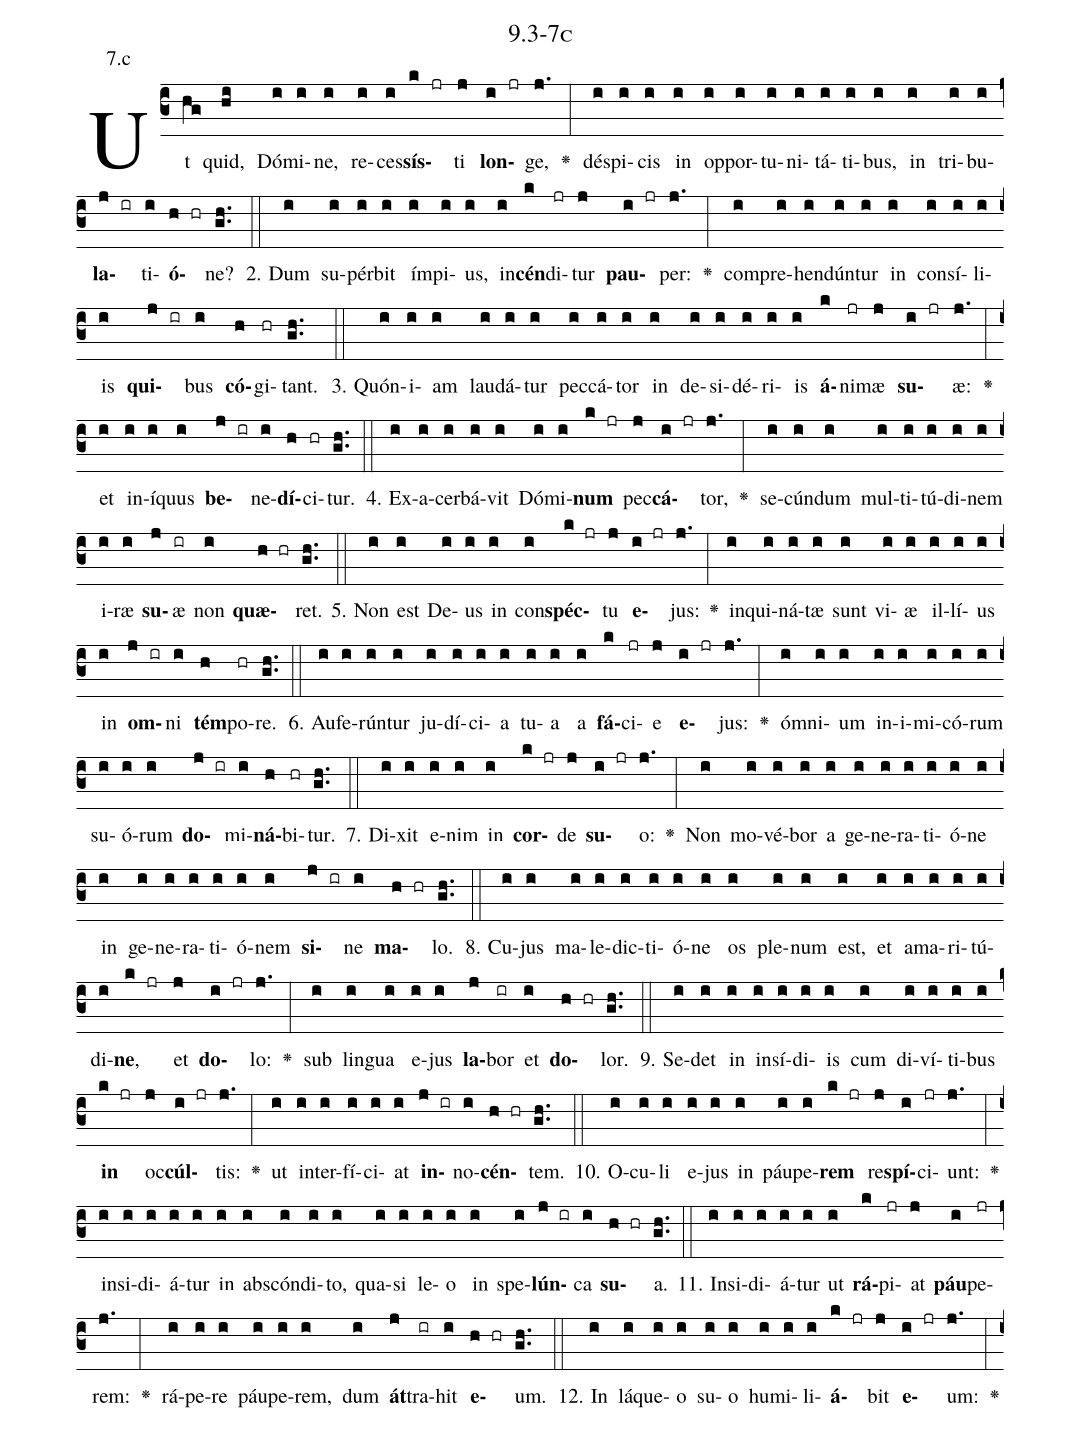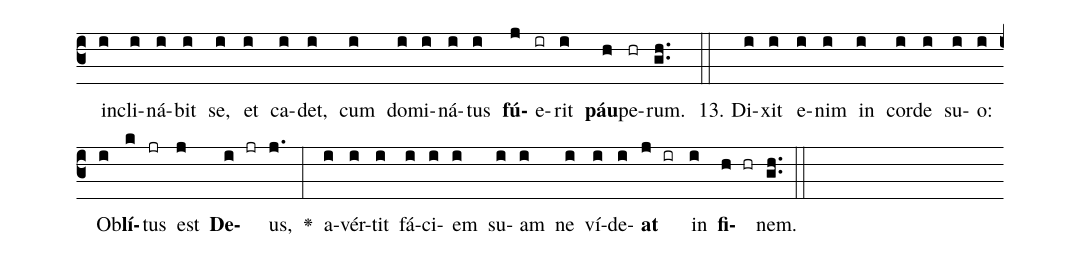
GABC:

name: 9.3-7c;
annotation: 7.c;
%%
(c3)Ut(hg) quid,(hi) Dó(i)mi(i)ne,(i) re(i)ces(i)<b>sís</b>(k jr)ti(j) <b>lon</b>(i jr)ge,(j.) <v>\greheightstar</v>(:) dé(i)spi(i)cis(i) in(i) op(i)por(i)tu(i)ni(i)tá(i)ti(i)bus,(i) in(i) tri(i)bu(i)<b>la</b>(j ir)ti(i)<b>ó</b>(h hr)ne?(gh..) (::)
2. Dum(i) su(i)pér(i)bit(i) ím(i)pi(i)us,(i) in(i)<b>cén</b>(k)di(jr)tur(j) <b>pau</b>(i jr)per:(j.) <v>\greheightstar</v>(:) com(i)pre(i)hen(i)dún(i)tur(i) in(i) con(i)sí(i)li(i)is(i) <b>qui</b>(j ir)bus(i) <b>có</b>(h)gi(hr)tant.(gh..) (::)
3. Quón(i)i(i)am(i) lau(i)dá(i)tur(i) pec(i)cá(i)tor(i) in(i) de(i)si(i)dé(i)ri(i)is(i) <b>á</b>(k)ni(jr)mæ(j) <b>su</b>(i jr)æ:(j.) <v>\greheightstar</v>(:) et(i) in(i)í(i)quus(i) <b>be</b>(j ir)ne(i)<b>dí</b>(h)ci(hr)tur.(gh..) (::)
4. Ex(i)a(i)cer(i)bá(i)vit(i) Dó(i)mi(i)<b>num</b>(k jr) pec(j)<b>cá</b>(i jr)tor,(j.) <v>\greheightstar</v>(:) se(i)cún(i)dum(i) mul(i)ti(i)tú(i)di(i)nem(i) i(i)ræ(i) <b>su</b>(j)æ(ir) non(i) <b>quæ</b>(h hr)ret.(gh..) (::)
5. Non(i) est(i) De(i)us(i) in(i) con(i)<b>spéc</b>(k jr)tu(j) <b>e</b>(i jr)jus:(j.) <v>\greheightstar</v>(:) in(i)qui(i)ná(i)tæ(i) sunt(i) vi(i)æ(i) il(i)lí(i)us(i) in(i) <b>om</b>(j ir)ni(i) <b>tém</b>(h)po(hr)re.(gh..) (::)
6. Au(i)fe(i)rún(i)tur(i) ju(i)dí(i)ci(i)a(i) tu(i)a(i) a(i) <b>fá</b>(k)ci(jr)e(j) <b>e</b>(i jr)jus:(j.) <v>\greheightstar</v>(:) óm(i)ni(i)um(i) in(i)i(i)mi(i)có(i)rum(i) su(i)ó(i)rum(i) <b>do</b>(j ir)mi(i)<b>ná</b>(h)bi(hr)tur.(gh..) (::)
7. Di(i)xit(i) e(i)nim(i) in(i) <b>cor</b>(k jr)de(j) <b>su</b>(i jr)o:(j.) <v>\greheightstar</v>(:) Non(i) mo(i)vé(i)bor(i) a(i) ge(i)ne(i)ra(i)ti(i)ó(i)ne(i) in(i) ge(i)ne(i)ra(i)ti(i)ó(i)nem(i) <b>si</b>(j ir)ne(i) <b>ma</b>(h hr)lo.(gh..) (::)
8. Cu(i)jus(i) ma(i)le(i)dic(i)ti(i)ó(i)ne(i) os(i) ple(i)num(i) est,(i) et(i) a(i)ma(i)ri(i)tú(i)di(i)<b>ne</b>,(k jr) et(j) <b>do</b>(i jr)lo:(j.) <v>\greheightstar</v>(:) sub(i) lin(i)gua(i) e(i)jus(i) <b>la</b>(j)bor(ir) et(i) <b>do</b>(h hr)lor.(gh..) (::)
9. Se(i)det(i) in(i) in(i)sí(i)di(i)is(i) cum(i) di(i)ví(i)ti(i)bus(i) <b>in</b>(k jr) oc(j)<b>cúl</b>(i jr)tis:(j.) <v>\greheightstar</v>(:) ut(i) in(i)ter(i)fí(i)ci(i)at(i) <b>in</b>(j ir)no(i)<b>cén</b>(h hr)tem.(gh..) (::)
10. O(i)cu(i)li(i) e(i)jus(i) in(i) páu(i)pe(i)<b>rem</b>(k jr) re(j)<b>spí</b>(i)ci(jr)unt:(j.) <v>\greheightstar</v>(:) in(i)si(i)di(i)á(i)tur(i) in(i) abs(i)cón(i)di(i)to,(i) qua(i)si(i) le(i)o(i) in(i) spe(i)<b>lún</b>(j ir)ca(i) <b>su</b>(h hr)a.(gh..) (::)
11. In(i)si(i)di(i)á(i)tur(i) ut(i) <b>rá</b>(k)pi(jr)at(j) <b>páu</b>(i)pe(jr)rem:(j.) <v>\greheightstar</v>(:) rá(i)pe(i)re(i) páu(i)pe(i)rem,(i) dum(i) <b>át</b>(j)tra(ir)hit(i) <b>e</b>(h hr)um.(gh..) (::)
12. In(i) lá(i)que(i)o(i) su(i)o(i) hu(i)mi(i)li(i)<b>á</b>(k jr)bit(j) <b>e</b>(i jr)um:(j.) <v>\greheightstar</v>(:) in(i)cli(i)ná(i)bit(i) se,(i) et(i) ca(i)det,(i) cum(i) do(i)mi(i)ná(i)tus(i) <b>fú</b>(j)e(ir)rit(i) <b>páu</b>(h)pe(hr)rum.(gh..) (::)
13. Di(i)xit(i) e(i)nim(i) in(i) cor(i)de(i) su(i)o:(i) Ob(i)<b>lí</b>(k)tus(jr) est(j) <b>De</b>(i jr)us,(j.) <v>\greheightstar</v>(:) a(i)vér(i)tit(i) fá(i)ci(i)em(i) su(i)am(i) ne(i) ví(i)de(i)<b>at</b>(j ir) in(i) <b>fi</b>(h hr)nem.(gh..) (::)
